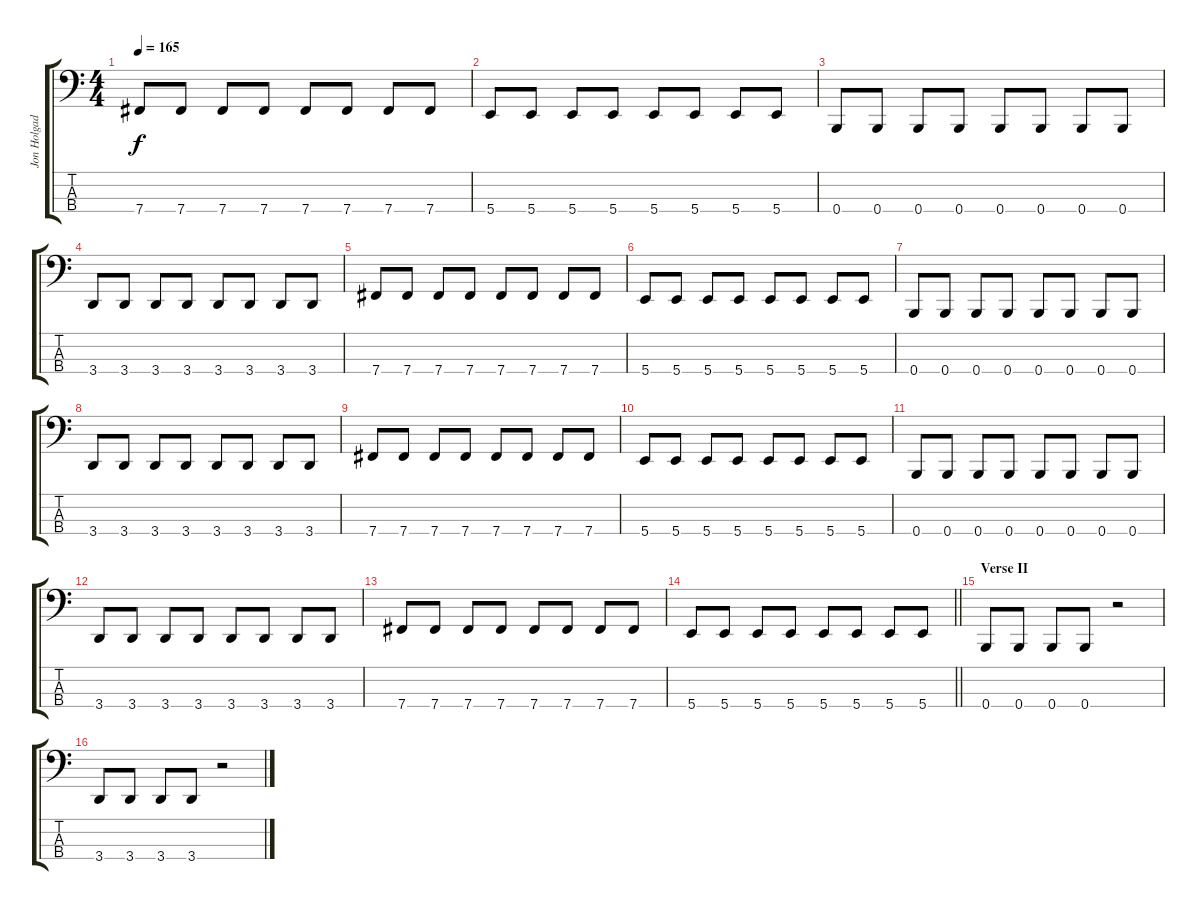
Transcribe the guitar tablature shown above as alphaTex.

\track ("Jon Holgado" "Jon Holgad") {instrument electricbasspick}
\staff {score tabs}
\tuning (E2 B1 Gb1 B0) {hide}
\ts (4 4)
\tempo 165
\clef f4
\ks c
7.4.8{dy f} 7.4.8 7.4.8 7.4.8 7.4.8 7.4.8 7.4.8 7.4.8 |
5.4.8 5.4.8 5.4.8 5.4.8 5.4.8 5.4.8 5.4.8 5.4.8 |
0.4.8 0.4.8 0.4.8 0.4.8 0.4.8 0.4.8 0.4.8 0.4.8 |
3.4.8 3.4.8 3.4.8 3.4.8 3.4.8 3.4.8 3.4.8 3.4.8 |
7.4.8 7.4.8 7.4.8 7.4.8 7.4.8 7.4.8 7.4.8 7.4.8 |
5.4.8 5.4.8 5.4.8 5.4.8 5.4.8 5.4.8 5.4.8 5.4.8 |
0.4.8 0.4.8 0.4.8 0.4.8 0.4.8 0.4.8 0.4.8 0.4.8 |
3.4.8 3.4.8 3.4.8 3.4.8 3.4.8 3.4.8 3.4.8 3.4.8 |
7.4.8 7.4.8 7.4.8 7.4.8 7.4.8 7.4.8 7.4.8 7.4.8 |
5.4.8 5.4.8 5.4.8 5.4.8 5.4.8 5.4.8 5.4.8 5.4.8 |
0.4.8 0.4.8 0.4.8 0.4.8 0.4.8 0.4.8 0.4.8 0.4.8 |
3.4.8 3.4.8 3.4.8 3.4.8 3.4.8 3.4.8 3.4.8 3.4.8 |
7.4.8 7.4.8 7.4.8 7.4.8 7.4.8 7.4.8 7.4.8 7.4.8 |
\barLineRight lightlight
5.4.8 5.4.8 5.4.8 5.4.8 5.4.8 5.4.8 5.4.8 5.4.8 |
\section ("" "Verse II")
0.4.8 0.4.8 0.4.8 0.4.8 r.2 |
3.4.8 3.4.8 3.4.8 3.4.8 r.2
